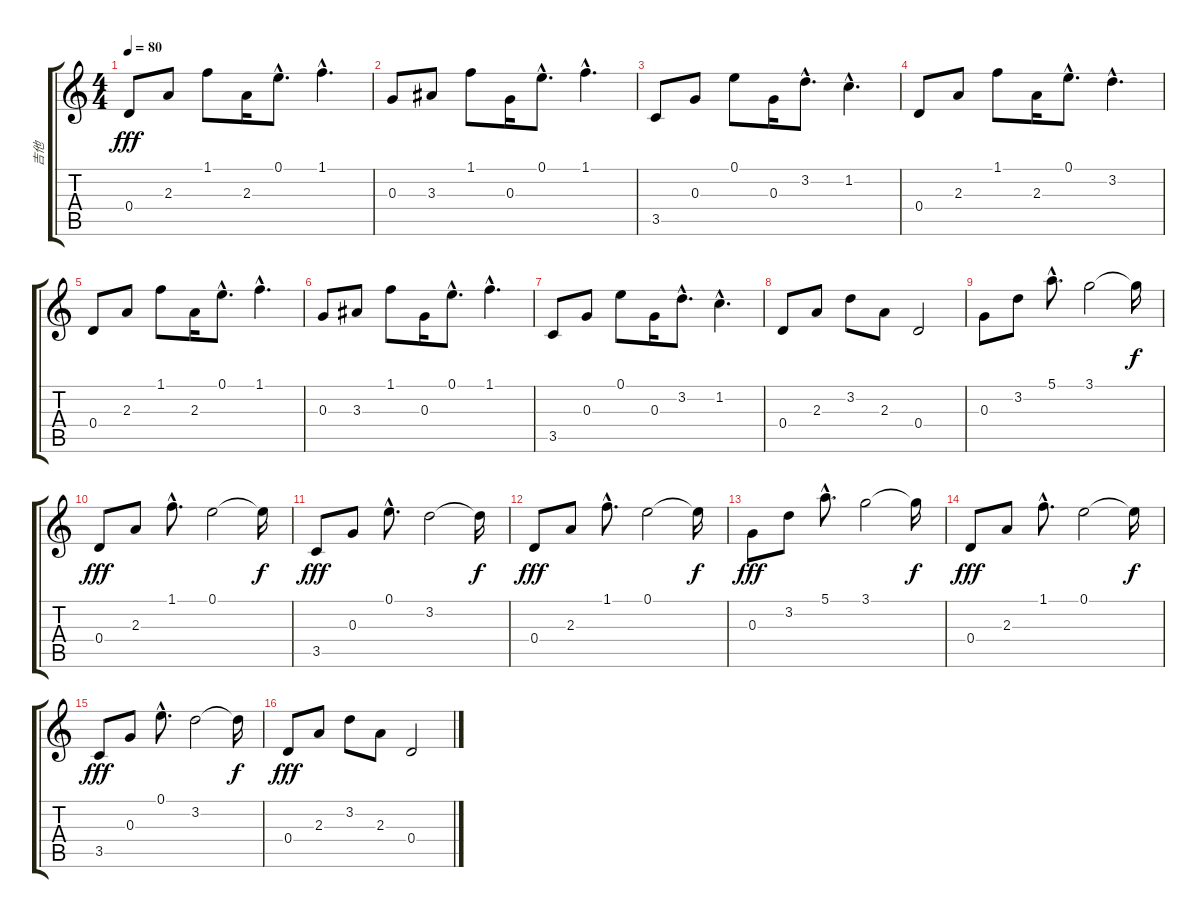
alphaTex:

\track ("吉他" "吉他") {instrument acousticguitarsteel}
\staff {score tabs}
\tuning (E4 B3 G3 D3 A2 E2) {hide}
\ts (4 4)
\tempo 80
\clef g2
\ks c
0.4.8{dy fff instrument acousticguitarsteel} 2.3.8 1.1.8 2.3.16 0.1{hac}.8{d} 1.1{hac}.4{d} |
0.3.8 3.3.8 1.1.8 0.3.16 0.1{hac}.8{d} 1.1{hac}.4{d} |
3.5.8 0.3.8 0.1.8 0.3.16 3.2{hac}.8{d} 1.2{hac}.4{d} |
0.4.8 2.3.8 1.1.8 2.3.16 0.1{hac}.8{d} 3.2{hac}.4{d} |
0.4.8 2.3.8 1.1.8 2.3.16 0.1{hac}.8{d} 1.1{hac}.4{d} |
0.3.8 3.3.8 1.1.8 0.3.16 0.1{hac}.8{d} 1.1{hac}.4{d} |
3.5.8 0.3.8 0.1.8 0.3.16 3.2{hac}.8{d} 1.2{hac}.4{d} |
0.4.8 2.3.8 3.2.8 2.3.8 0.4.2 |
0.3.8 3.2.8 5.1{hac}.8{d} 3.1.2 3.1{t}.16{dy f} |
0.4.8{dy fff} 2.3.8 1.1{hac}.8{d} 0.1.2 0.1{t}.16{dy f} |
3.5.8{dy fff} 0.3.8 0.1{hac}.8{d} 3.2.2 3.2{t}.16{dy f} |
0.4.8{dy fff} 2.3.8 1.1{hac}.8{d} 0.1.2 0.1{t}.16{dy f} |
0.3.8{dy fff} 3.2.8 5.1{hac}.8{d} 3.1.2 3.1{t}.16{dy f} |
0.4.8{dy fff} 2.3.8 1.1{hac}.8{d} 0.1.2 0.1{t}.16{dy f} |
3.5.8{dy fff} 0.3.8 0.1{hac}.8{d} 3.2.2 3.2{t}.16{dy f} |
0.4.8{dy fff} 2.3.8 3.2.8 2.3.8 0.4.2
